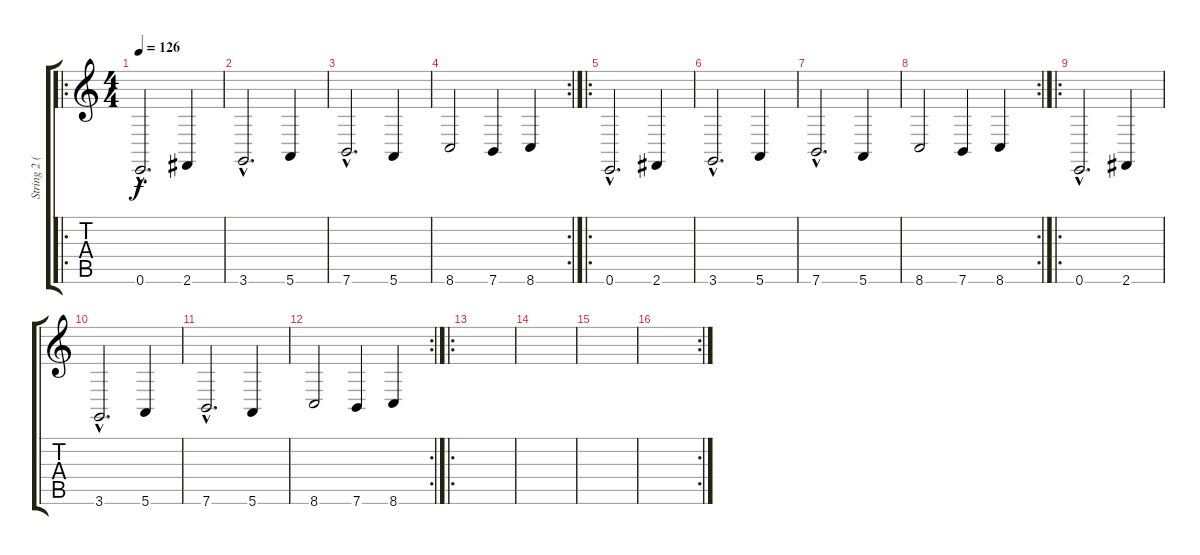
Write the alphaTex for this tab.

\track ("String 2 (Stimme)" "String 2 (") {instrument lead6voice}
\staff {score tabs}
\tuning (E4 B3 G3 D3 A2 E2) {hide}
\ro
\ts (4 4)
\tempo 126
\clef g2
\ks c
0.6{hac}.2{d dy f} 2.6.4 |
3.6{hac}.2{d} 5.6.4 |
7.6{hac}.2{d} 5.6.4 |
\rc 2
8.6.2 7.6.4 8.6.4 |
\ro
0.6{hac}.2{d} 2.6.4 |
3.6{hac}.2{d} 5.6.4 |
7.6{hac}.2{d} 5.6.4 |
\rc 2
8.6.2 7.6.4 8.6.4 |
\ro
0.6{hac}.2{d} 2.6.4 |
3.6{hac}.2{d} 5.6.4 |
7.6{hac}.2{d} 5.6.4 |
\rc 2
8.6.2 7.6.4 8.6.4 |
\ro
|
|
|
\rc 2
